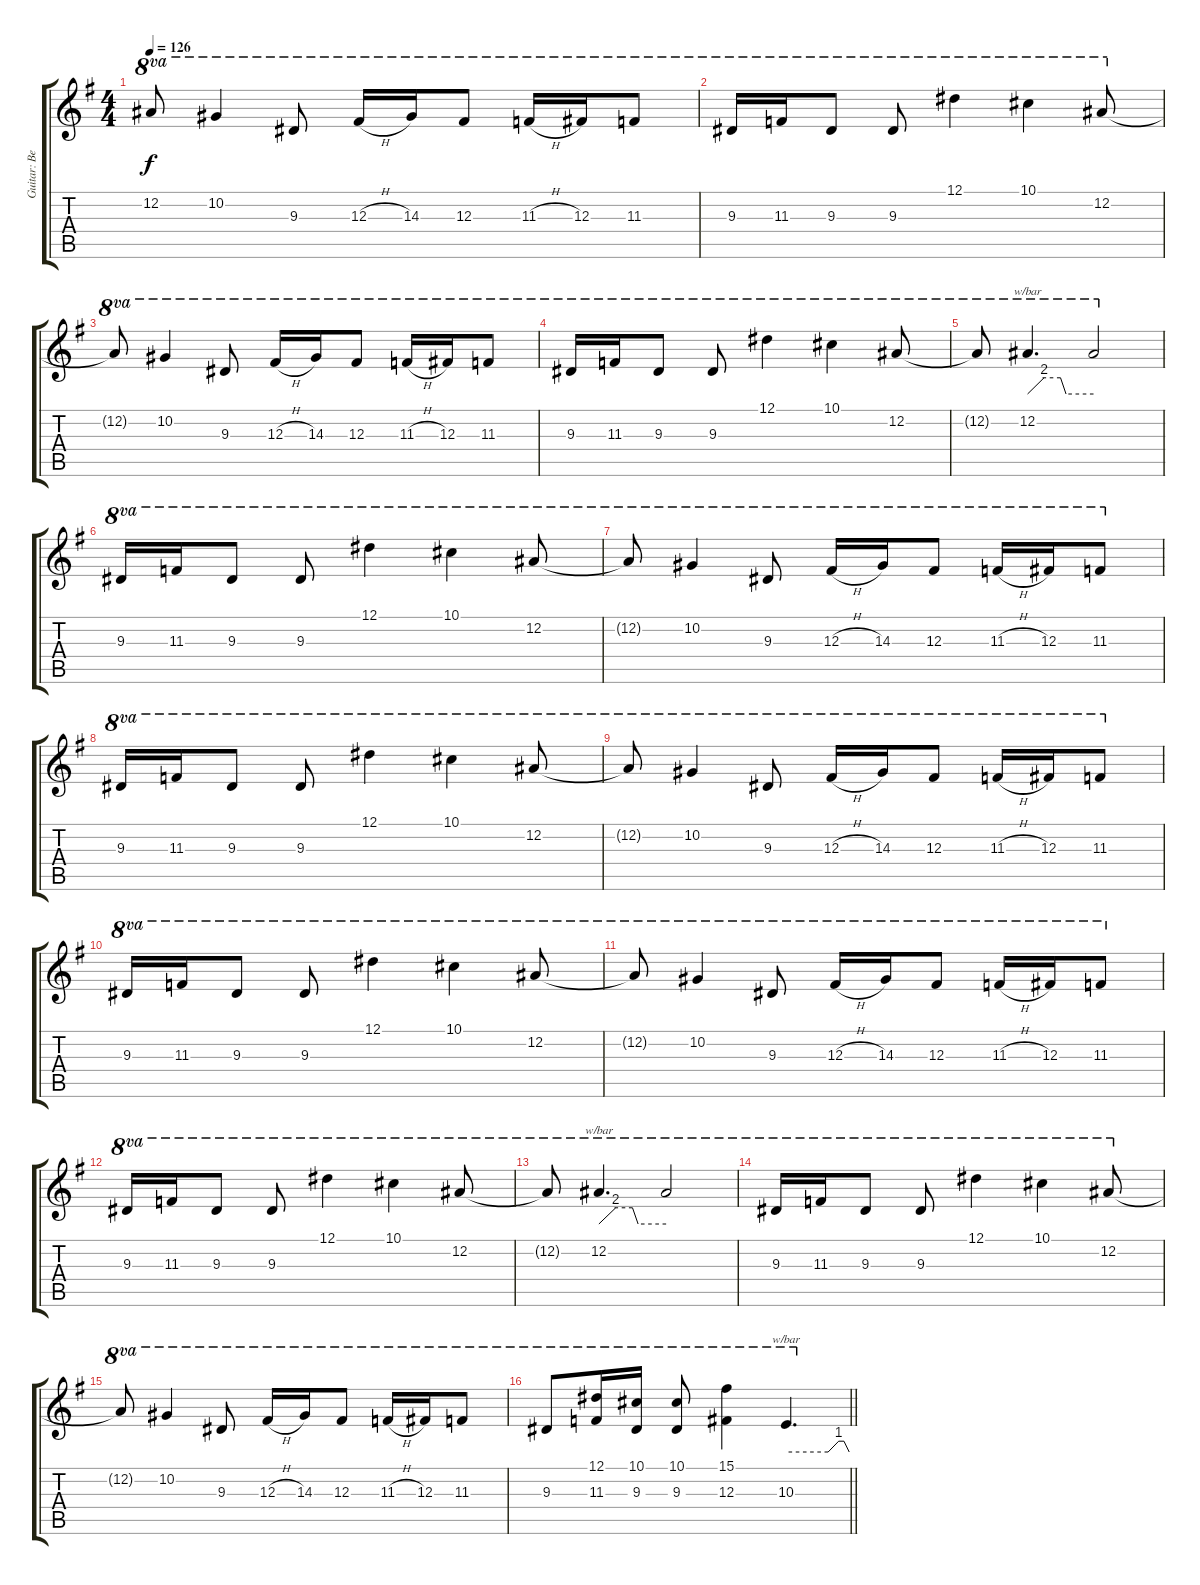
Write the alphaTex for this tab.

\track ("Guitar: Ben" "Guitar: Be") {instrument distortionguitar}
\staff {score tabs}
\tuning (Eb4 Bb3 Gb3 Db3 Ab2 Eb2) {hide}
\ts (4 4)
\tempo 126
\clef g2
\ks g
12.2{t}.8{ot 8va dy f} 10.2.4{ot 8va} 9.3.8{ot 8va} 12.3{h}.16{ot 8va} 14.3.16{ot 8va} 12.3.8{ot 8va} 11.3{h}.16{ot 8va} 12.3.16{ot 8va} 11.3.8{ot 8va} |
9.3.16{ot 8va} 11.3.16{ot 8va} 9.3.8{ot 8va} 9.3.8{ot 8va} 12.1.4{ot 8va} 10.1.4{ot 8va} 12.2.8{ot 8va} |
12.2{t}.8{ot 8va} 10.2.4{ot 8va} 9.3.8{ot 8va} 12.3{h}.16{ot 8va} 14.3.16{ot 8va} 12.3.8{ot 8va} 11.3{h}.16{ot 8va} 12.3.16{ot 8va} 11.3.8{ot 8va} |
9.3.16{ot 8va} 11.3.16{ot 8va} 9.3.8{ot 8va} 9.3.8{ot 8va} 12.1.4{ot 8va} 10.1.4{ot 8va} 12.2.8{ot 8va} |
12.2{t}.8{ot 8va} 12.2.4{d tbe (custom default 0 0 15 8 30 8 35 0 60 0) ot 8va} 12.2{t}.2{ot 8va} |
9.3.16{ot 8va} 11.3.16{ot 8va} 9.3.8{ot 8va} 9.3.8{ot 8va} 12.1.4{ot 8va} 10.1.4{ot 8va} 12.2.8{ot 8va} |
12.2{t}.8{ot 8va} 10.2.4{ot 8va} 9.3.8{ot 8va} 12.3{h}.16{ot 8va} 14.3.16{ot 8va} 12.3.8{ot 8va} 11.3{h}.16{ot 8va} 12.3.16{ot 8va} 11.3.8{ot 8va} |
9.3.16{ot 8va} 11.3.16{ot 8va} 9.3.8{ot 8va} 9.3.8{ot 8va} 12.1.4{ot 8va} 10.1.4{ot 8va} 12.2.8{ot 8va} |
12.2{t}.8{ot 8va} 10.2.4{ot 8va} 9.3.8{ot 8va} 12.3{h}.16{ot 8va} 14.3.16{ot 8va} 12.3.8{ot 8va} 11.3{h}.16{ot 8va} 12.3.16{ot 8va} 11.3.8{ot 8va} |
9.3.16{ot 8va} 11.3.16{ot 8va} 9.3.8{ot 8va} 9.3.8{ot 8va} 12.1.4{ot 8va} 10.1.4{ot 8va} 12.2.8{ot 8va} |
12.2{t}.8{ot 8va} 10.2.4{ot 8va} 9.3.8{ot 8va} 12.3{h}.16{ot 8va} 14.3.16{ot 8va} 12.3.8{ot 8va} 11.3{h}.16{ot 8va} 12.3.16{ot 8va} 11.3.8{ot 8va} |
9.3.16{ot 8va} 11.3.16{ot 8va} 9.3.8{ot 8va} 9.3.8{ot 8va} 12.1.4{ot 8va} 10.1.4{ot 8va} 12.2.8{ot 8va} |
12.2{t}.8{ot 8va} 12.2.4{d tbe (custom default 0 0 15 8 30 8 35 0 60 0) ot 8va} 12.2{t}.2{ot 8va} |
9.3.16{ot 8va} 11.3.16{ot 8va} 9.3.8{ot 8va} 9.3.8{ot 8va} 12.1.4{ot 8va} 10.1.4{ot 8va} 12.2.8{ot 8va} |
12.2{t}.8{ot 8va} 10.2.4{ot 8va} 9.3.8{ot 8va} 12.3{h}.16{ot 8va} 14.3.16{ot 8va} 12.3.8{ot 8va} 11.3{h}.16{ot 8va} 12.3.16{ot 8va} 11.3.8{ot 8va} |
\barLineRight lightlight
9.3.8{ot 8va} (12.1 11.3).16{ot 8va} (10.1 9.3).16{ot 8va} (10.1 9.3).8{ot 8va} (15.1 12.3).4{ot 8va} 10.3.4{d tbe (custom default 0 0 40 0 50 4 55 4 60 0) ot 8va}
